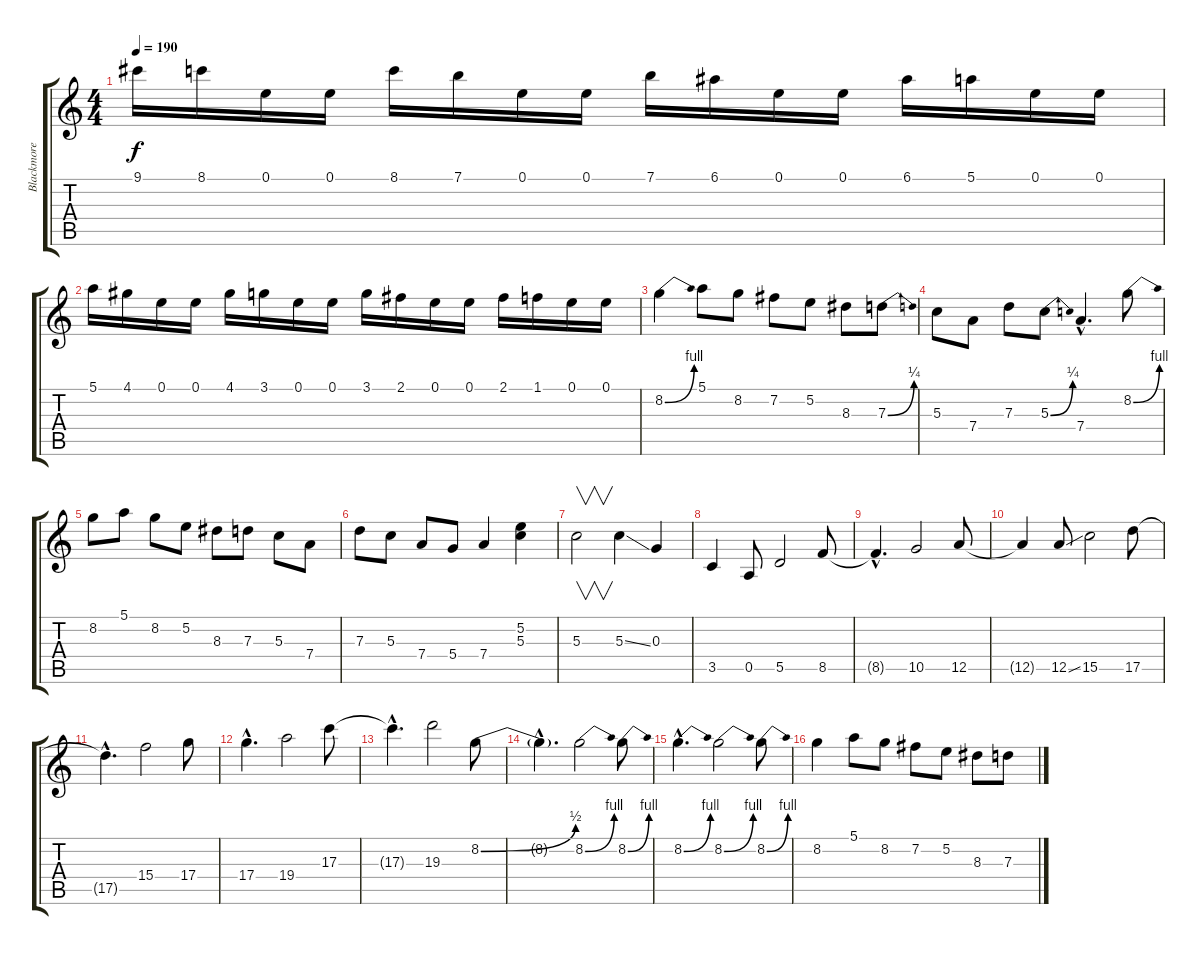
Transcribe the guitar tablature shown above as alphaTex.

\track ("Blackmore" "Blackmore") {instrument overdrivenguitar}
\staff {score tabs}
\tuning (E4 B3 G3 D3 A2 E2) {hide}
\ts (4 4)
\tempo 190
\clef g2
\ks c
9.1.16{dy f} 8.1.16 0.1.16 0.1.16 8.1.16 7.1.16 0.1.16 0.1.16 7.1.16 6.1.16 0.1.16 0.1.16 6.1.16 5.1.16 0.1.16 0.1.16 |
5.1.16 4.1.16 0.1.16 0.1.16 4.1.16 3.1.16 0.1.16 0.1.16 3.1.16 2.1.16 0.1.16 0.1.16 2.1.16 1.1.16 0.1.16 0.1.16 |
8.2{be (bend 0 0 60 4)}.4 5.1.8 8.2.8 7.2.8 5.2.8 8.3.8 7.3{be (bend 0 0 60 1)}.8 |
5.3.8 7.4.8 7.3.8 5.3{be (bend 0 0 60 1)}.8 7.4{hac}.4{d} 8.2{be (bend 0 0 60 4)}.8 |
8.2.8 5.1.8 8.2.8 5.2.8 8.3.8 7.3.8 5.3.8 7.4.8 |
7.3.8 5.3.8 7.4.8 5.4.8 7.4.4 (5.2 5.3).4 |
5.3.2{v} 5.3{ss}.4 0.3.4 |
3.5.4 0.5.8 5.5.2 8.5.8 |
8.5{hac t}.4{d} 10.5.2 12.5.8 |
12.5{t}.4 12.5{ss}.8 15.5.2 17.5.8 |
17.5{hac t}.4{d} 15.4.2 17.4.8 |
17.4{hac}.4{d} 19.4.2 17.3.8 |
17.3{hac t}.4{d} 19.3.2 8.2{be (bend 0 0 60 2)}.8 |
8.2{hac t}.4{d} 8.2{be (bend 0 0 60 4)}.2 8.2{be (bend 0 0 60 4)}.8 |
8.2{be (bend 0 0 60 4) hac}.4{d} 8.2{be (bend 0 0 60 4)}.2 8.2{be (bend 0 0 60 4)}.8 |
8.2.4 5.1.8 8.2.8 7.2.8 5.2.8 8.3.8 7.3.8
